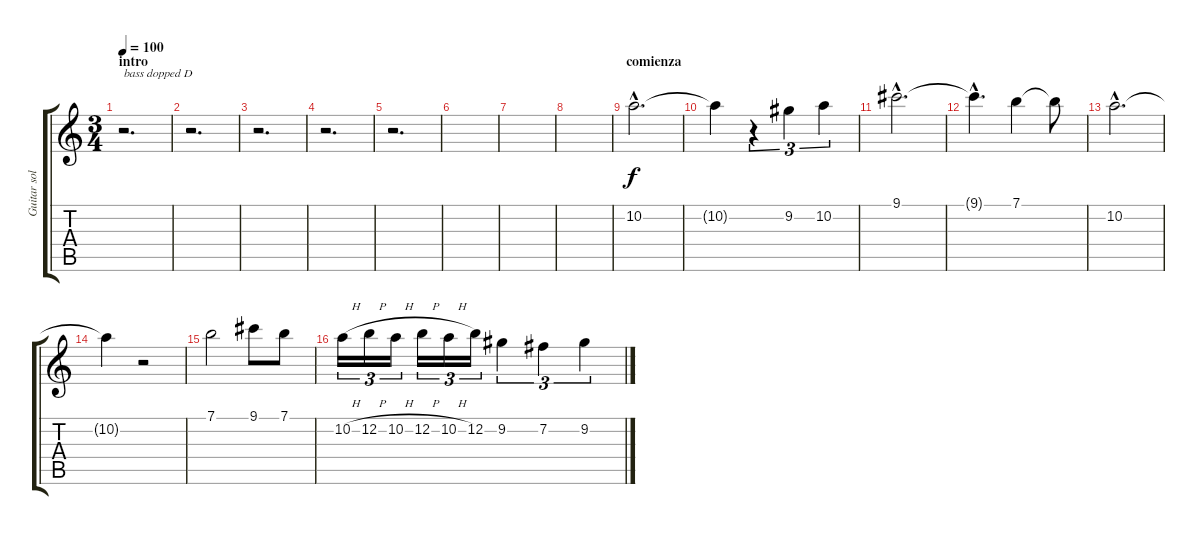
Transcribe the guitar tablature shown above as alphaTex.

\track ("Guitar solo" "Guitar sol") {instrument acousticguitarnylon}
\staff {score tabs}
\tuning (E4 B3 G3 D3 A2 E2) {hide}
\ts (3 4)
\section ("" "intro")
\tempo 100
\clef g2
\ks c
r.2{d txt "bass dopped D" dy f instrument acousticguitarnylon} |
r.2{d} |
r.2{d} |
r.2{d} |
r.2{d} |
|
|
|
\section ("" "comienza")
10.2{hac}.2{d} |
10.2{t}.4 r.4{tu (3 2)} 9.2.4{tu (3 2)} 10.2.4{tu (3 2)} |
9.1{hac}.2{d} |
9.1{hac t}.4{d} 7.1.4 7.1{t}.8 |
10.2{hac}.2{d} |
10.2{t}.4 r.2 |
7.1.2 9.1.8 7.1.8 |
10.2{h}.16{tu (3 2)} 12.2{h}.16{tu (3 2)} 10.2{h}.16{tu (3 2)} 12.2{h}.16{tu (3 2)} 10.2{h}.16{tu (3 2)} 12.2.16{tu (3 2)} 9.2.4{tu (3 2)} 7.2.4{tu (3 2)} 9.2.4{tu (3 2)}
